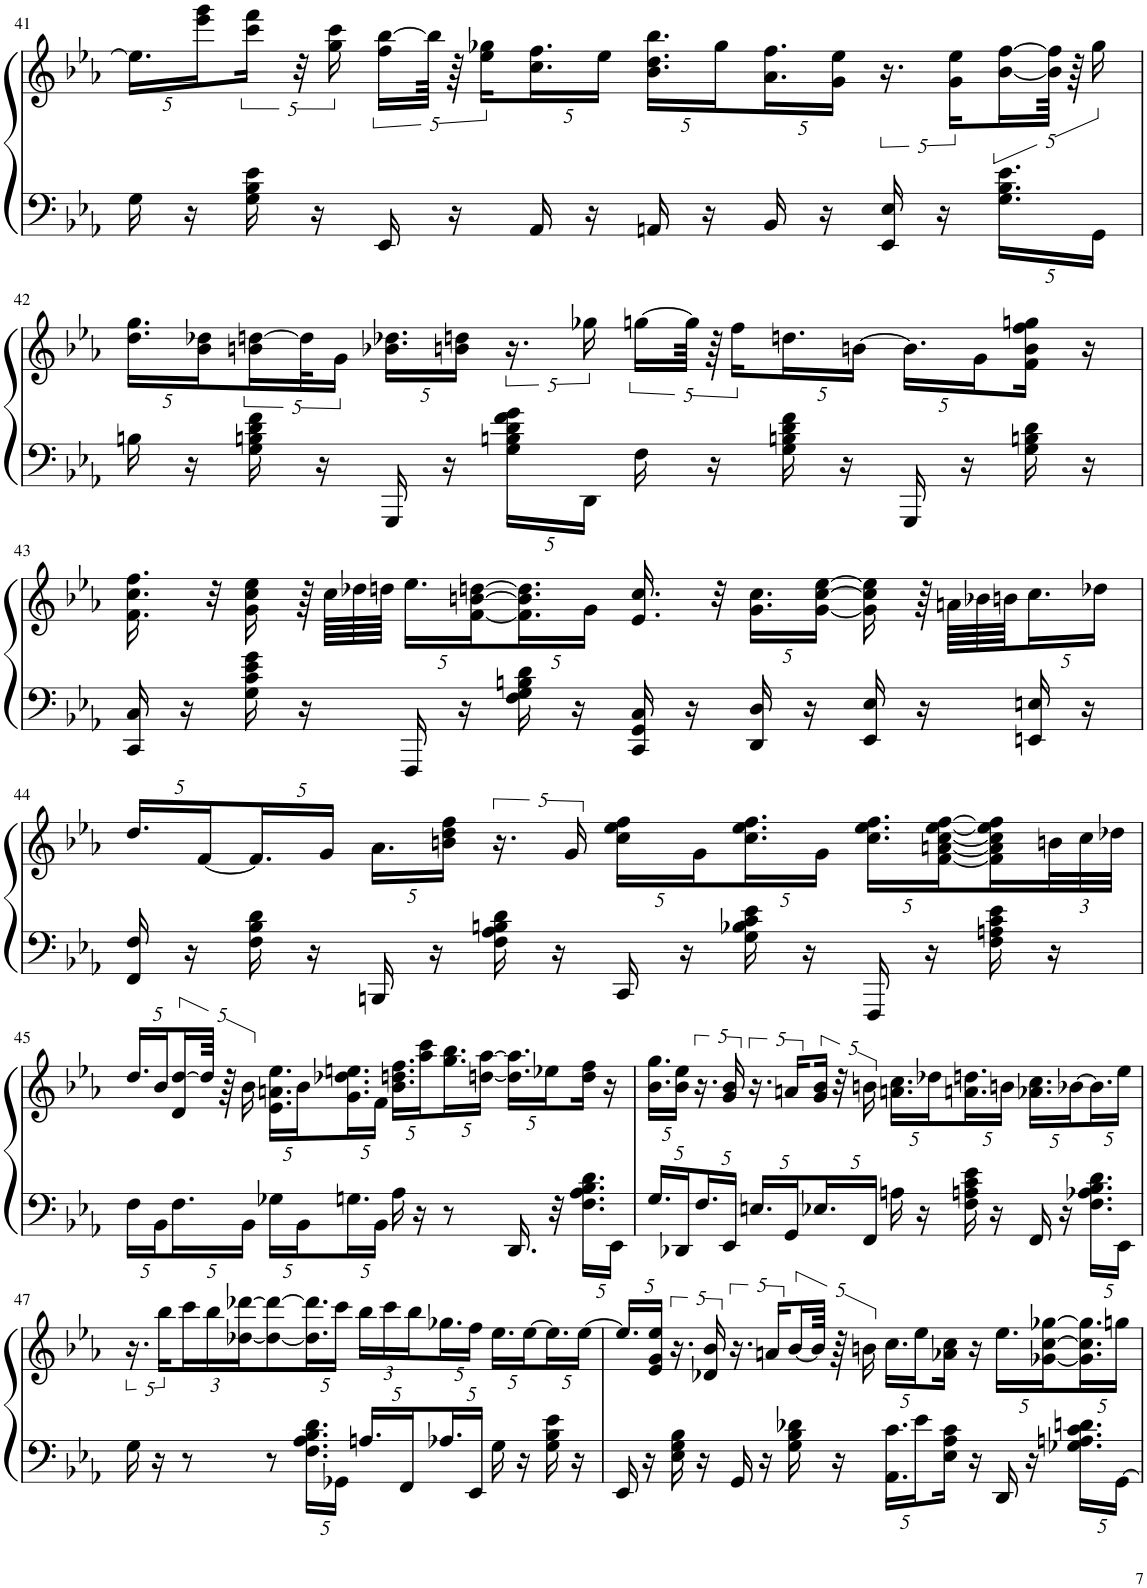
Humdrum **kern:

**kern	**kern
*part1	*part1
*staff2	*staff1
*I"Piano	*
*I'Pno	*
!!LO:PB:g=z
*clefF4	*clefG2
*k[b-e-a-]	*k[b-e-a-]
*	*Xbrackettup
=41	=41
16G\	20.ee-\LL]
16r	.
.	20eee-\ 20ggg\
*	*brackettup
16G\ 16B-\ 16e-\	20ccc\ 20fff\JJ
.	40r
16r	.
.	20gg\ 20ccc\
16EE-/	20ff\ [20bb-\LL
.	80bb-\JJkk]
16r	80r
.	20ee-\ 20gg-X\LL
*	*Xbrackettup
16AA-/	20.cc\ 20.ff\
16r	.
.	20ee-\JJ
16AAn/	20.b-\ 20.dd\ 20.bb-\LL
16r	.
.	20gg-\
16BB-/	20.a-\ 20.ff\
16r	.
.	20g\ 20ee-\JJ
*	*brackettup
16EE-/ 16E-/	20.r
16r	.
.	20g\ 20ee-\LL
*Xbrackettup	*
20.G\ 20.B-\ 20.e-\LL	[20b-\ [20ff\
.	80b-\] 80ff\]JJkk
.	80r
20GG\JJ	20gg-\
!!LO:LB:g=z
=42	=42
*	*Xbrackettup
16Bn\	20.dd\ 20.gg\LL
16r	.
.	20b-\ 20dd-X\
*	*brackettup
16G\ 16Bn\ 16d\ 16f\	20bn\ [20ddn\
.	40dd\K]
16r	.
.	20g\JJ
*	*Xbrackettup
16GGG/	20.b-X\ 20.dd-X\LL
16r	.
.	20bn\ 20ddn\JJ
*	*brackettup
20G\ 20Bn\ 20d\ 20f\ 20g\LL	20.r
40ryy	.
20DD\JJ	20gg-X\
16F\	[20ggn\LL
.	80gg\JJkk]
16r	80r
.	20ff\LL
*	*Xbrackettup
16G\ 16Bn\ 16d\ 16f\	20.ddn\
16r	.
.	[20bn\JJ
16GGG/	20.b\LL]
16r	.
.	20g\
16G\ 16Bn\ 16d\	16f\ 16b\ 16ff\ 16ggn\JJ
16r	16r
!!LO:LB:g=z
=43	=43
16CC/ 16C/	16.f\ 16.cc\ 16.ff\
16r	.
.	32r
16G\ 16c\ 16e-\ 16g\	16g\ 16cc\ 16ee-\
16r	64r
.	64cc\LLLL
.	64dd-X\
.	64ddn\JJJJ
16FFF/	20.ee-\LL
16r	.
.	[20f\ [20bn\ [20ddn\
16F\ 16G\ 16Bn\ 16d\	20.f\] 20.b\] 20.dd\]
16r	.
.	20g\JJ
16CC/ 16GG/ 16C/	16.e-/ 16.cc/
16r	.
.	32r
16DD/ 16D/	20.g\ 20.cc\LL
16r	.
.	[20g\ [20cc\ [20ee-\JJ
16EE-/ 16E-/	16g\] 16cc\] 16ee-\]
16r	64r
.	64an\LLLL
.	64b-X\
.	64bn\JJ
16EEn/ 16En/	20.cc\
16r	.
.	20dd-X\JJ
!!LO:LB:g=z
=44	=44
16FF/ 16F/	20.dd/LL
16r	.
.	[8f/
16F\ 16B-\ 16d\	.
16r	.
.	20g/JJ
16BBBn/	20.a-\LL
16r	.
.	20bn\ 20dd\ 20ff\JJ
16F\ 16A-\ 16Bn\ 16d\	20.r
16r	.
*	*brackettup
.	20g/
16CC/	20cc\ 20ee-\ 20ff\LL
.	40ryy
16r	.
.	20g\
16G\ 16B-X\ 16c\ 16e-\	[40cc\ [40ee-\ [40ff\
.	20cc\] 20ee-\] 20ff\]
16r	.
.	20g\JJ
*	*Xbrackettup
16FFF/	20.cc\ 20.ee-\ 20.ff\LL
16r	.
.	[20f\ [20an\ [20cc\ [20ee-\ [20ff\
16F\ 16An\ 16c\ 16e-\	16f\] 16a\] 16cc\] 16ee-\] 16ff\]
16r	48bn\L
.	48cc\
.	48dd-X\JJJ
!!LO:LB:g=z
=45	=45
20F\LL	20.dd/LL
40ryy	.
20BB-\	20b-/
*	*brackettup
[40F\	20d/ [20dd/
20F\]	.
.	80dd/JJkk]
.	80r
20BB-\JJ	20b-\
*	*Xbrackettup
20G-X\LL	20.e-\ 20.an\ 20.ee-\LL
40ryy	.
20BB-\	20b-\
20.Gn\	20.g\ 20.dd-X\ 20.een\
20BB-\JJ	20f\JJ
16A-\	20.b-\ 20.ddn\ 20.ff\LL
16r	.
.	20aa-\ 20ccc\
8r	20.gg\ 20.bb-\
.	[20ddn\ [20aa-\JJ
16.DD/	20.dd\] 20.aa-\]LL
.	20ee-X\
32r	.
20.F\ 20.A-\ 20.B-\ 20.d\LL	16dd\ 16ff\JJ
.	16r
20EE-\JJ	.
=46	=46
20.G/LL	20.b-\ 20.gg\LL
20DD-X/	20b-\ 20ee-\JJ
*	*brackettup
20.F/	20.r
20EE-/JJ	20g/ 20b-/
20.En/LL	20.r
20GG/	20an/LL
20.E-X/	20g/ 20b-/JJ
.	40r
20FF/JJ	20bn\
*	*Xbrackettup
16An\	20.an\ 20.cc\LL
16r	.
.	20dd-X\
16F\ 16An\ 16c\ 16e-\	20.an\ 20.ddn\
16r	.
.	20bn\JJ
16FF/	20.a-X\ 20.cc\LL
16r	.
.	[8b-X\
20.F\ 20.A-X\ 20.B-\ 20.d\LL	.
20EE-\JJ	20ee-\JJ
!!LO:LB:g=z
=47	=47
*	*brackettup
16G\	20.r
16r	.
.	20bb-\LL
*	*Xbrackettup
8r	24ccc\
.	24bb-\
.	[24dd-X\ [24ddd-X\J
8r	8dd-\_ 8ddd-\_
20.F\ 20.A-\ 20.B-\ 20.d\LL	20.dd-\] 20.ddd-\]L
20GG-X\JJ	20ccc\JJ
20.An/LL	24bb-\LL
.	24ccc\
20FF/	.
.	24bb-\
20.A-X/	20.gg-X\
20EE-/JJ	20ff\JJ
16G\	20.ee-\LL
16r	.
.	[8ee-\
16G\ 16B-\ 16e-\	.
16r	.
.	[20ee-\JJ
=48	=48
16EE-/	20.ee-/LL]
16r	.
.	20e-/ 20g/ 20ee-/JJ
*	*brackettup
16E-\ 16G\ 16B-\	20.r
16r	.
.	20d-X/ 20b-/
16GG/	20.r
16r	.
.	20an/LL
16G\ 16B-\ 16d-X\	[20b-/
.	80b-/JJkk]
16r	80r
.	20bn\
*	*Xbrackettup
20.AA-\ 20.c\LL	20.cc\LL
20e-\	20ee-\
16E-\ 16A-\ 16c\JJ	16a-X\ 16cc\JJ
16r	16r
16DD/	20.ee-\LL
16r	.
.	[8g-X\ [8cc\ [8gg-X\
20.G-X\ 20.An\ 20.c\ 20.dn\LL	.
[20GG\JJ	20ggn\JJ
=	=
*-	*-
